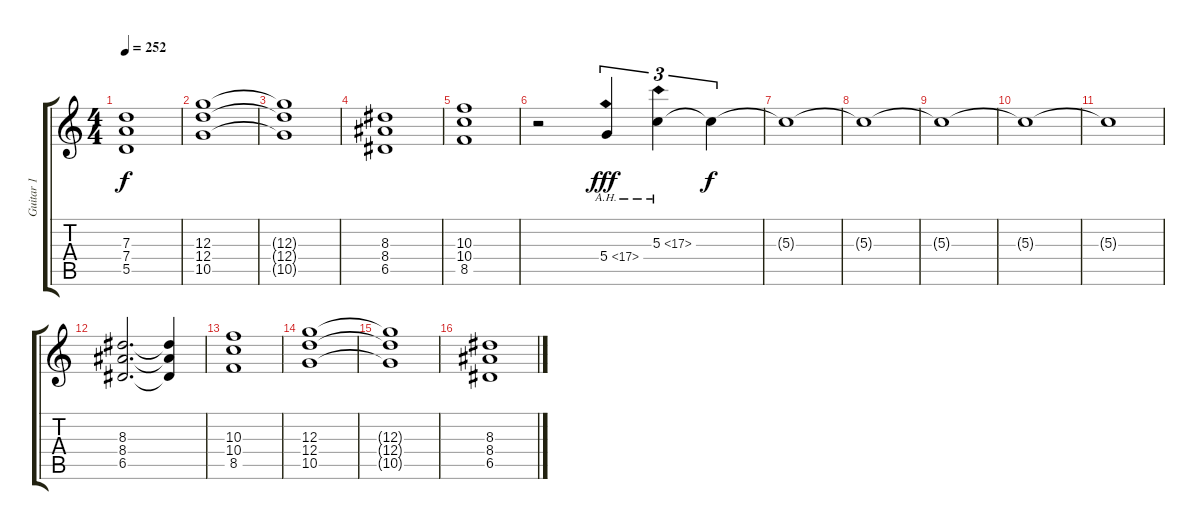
\track ("Guitar 1" "Guitar 1") {instrument distortionguitar}
\staff {score tabs}
\tuning (E4 B3 G3 D3 A2 E2) {hide}
\ts (4 4)
\tempo 252
\clef g2
\ks c
(7.3 7.4 5.5).1{dy f} |
(12.3 12.4 10.5).1 |
(12.3{t} 12.4{t} 10.5{t}).1 |
(8.3 8.4 6.5).1 |
(10.3 10.4 8.5).1 |
r.2 5.4{ah 12}.4{tu (3 2) dy fff} 5.3{ah 12}.4{tu (3 2)} 5.3{t}.4{tu (3 2) dy f} |
5.3{t}.1 |
5.3{t}.1 |
5.3{t}.1 |
5.3{t}.1 |
5.3{t}.1 |
(8.3 8.4 6.5).2{d} (8.3{t} 8.4{t} 6.5{t}).4 |
(10.3 10.4 8.5).1 |
(12.3 12.4 10.5).1 |
(12.3{t} 12.4{t} 10.5{t}).1 |
(8.3 8.4 6.5).1
